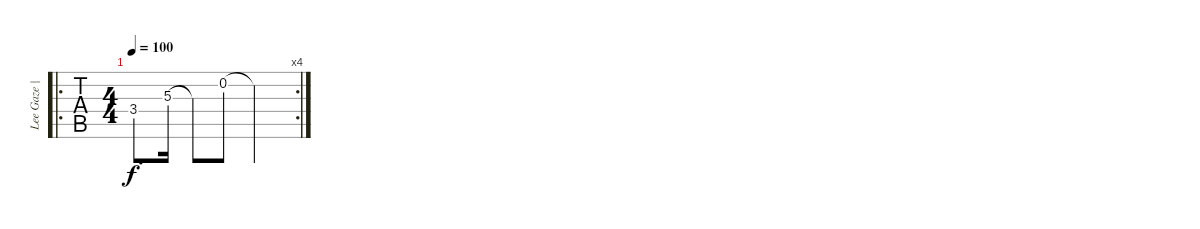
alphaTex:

\track ("Lee Gaze | Acous." "Lee Gaze |") {instrument acousticguitarsteel}
\staff {tabs}
\tuning (E4 B3 G3 D3 A2 D2) {hide}
\ro
\rc 4
\ts (4 4)
\tempo 100
\clef g2
\ks c
3.4.8{d dy f} 5.3.16 5.3{t}.8 0.2.8 0.2{t}.2
